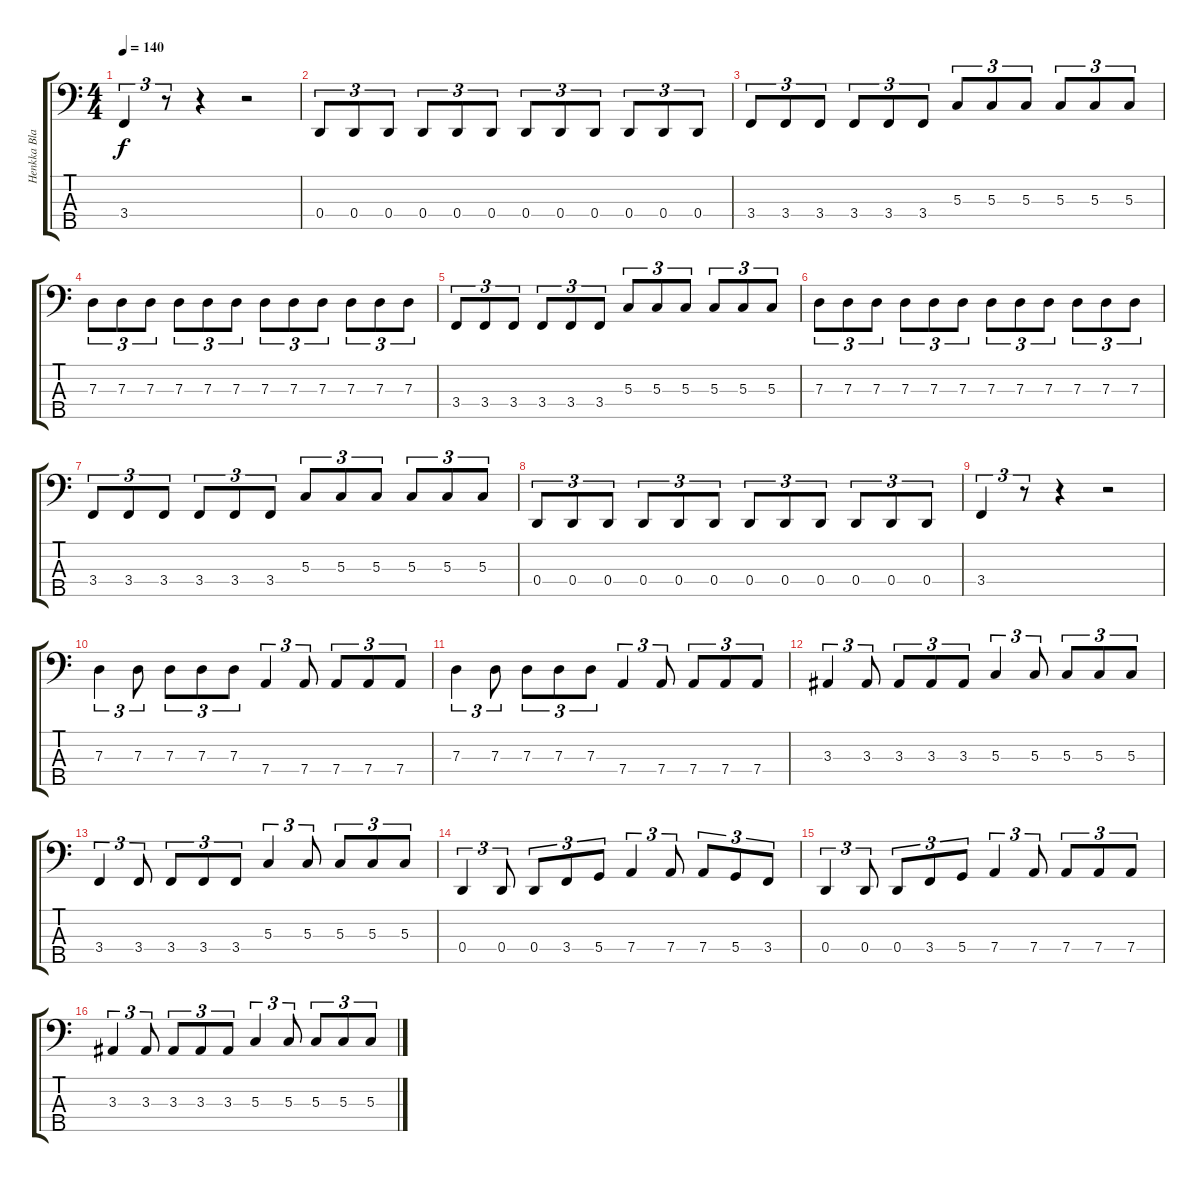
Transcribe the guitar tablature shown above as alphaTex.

\track ("Henkka Blacksmith" "Henkka Bla") {instrument electricbasspick}
\staff {score tabs}
\tuning (F2 C2 G1 D1 A0) {hide}
\ts (4 4)
\tempo 140
\clef f4
\ks c
3.4.4{tu (3 2) dy f} r.8{tu (3 2)} r.4 r.2 |
0.4.8{tu (3 2)} 0.4.8{tu (3 2)} 0.4.8{tu (3 2)} 0.4.8{tu (3 2)} 0.4.8{tu (3 2)} 0.4.8{tu (3 2)} 0.4.8{tu (3 2)} 0.4.8{tu (3 2)} 0.4.8{tu (3 2)} 0.4.8{tu (3 2)} 0.4.8{tu (3 2)} 0.4.8{tu (3 2)} |
3.4.8{tu (3 2)} 3.4.8{tu (3 2)} 3.4.8{tu (3 2)} 3.4.8{tu (3 2)} 3.4.8{tu (3 2)} 3.4.8{tu (3 2)} 5.3.8{tu (3 2)} 5.3.8{tu (3 2)} 5.3.8{tu (3 2)} 5.3.8{tu (3 2)} 5.3.8{tu (3 2)} 5.3.8{tu (3 2)} |
7.3.8{tu (3 2)} 7.3.8{tu (3 2)} 7.3.8{tu (3 2)} 7.3.8{tu (3 2)} 7.3.8{tu (3 2)} 7.3.8{tu (3 2)} 7.3.8{tu (3 2)} 7.3.8{tu (3 2)} 7.3.8{tu (3 2)} 7.3.8{tu (3 2)} 7.3.8{tu (3 2)} 7.3.8{tu (3 2)} |
3.4.8{tu (3 2)} 3.4.8{tu (3 2)} 3.4.8{tu (3 2)} 3.4.8{tu (3 2)} 3.4.8{tu (3 2)} 3.4.8{tu (3 2)} 5.3.8{tu (3 2)} 5.3.8{tu (3 2)} 5.3.8{tu (3 2)} 5.3.8{tu (3 2)} 5.3.8{tu (3 2)} 5.3.8{tu (3 2)} |
7.3.8{tu (3 2)} 7.3.8{tu (3 2)} 7.3.8{tu (3 2)} 7.3.8{tu (3 2)} 7.3.8{tu (3 2)} 7.3.8{tu (3 2)} 7.3.8{tu (3 2)} 7.3.8{tu (3 2)} 7.3.8{tu (3 2)} 7.3.8{tu (3 2)} 7.3.8{tu (3 2)} 7.3.8{tu (3 2)} |
3.4.8{tu (3 2)} 3.4.8{tu (3 2)} 3.4.8{tu (3 2)} 3.4.8{tu (3 2)} 3.4.8{tu (3 2)} 3.4.8{tu (3 2)} 5.3.8{tu (3 2)} 5.3.8{tu (3 2)} 5.3.8{tu (3 2)} 5.3.8{tu (3 2)} 5.3.8{tu (3 2)} 5.3.8{tu (3 2)} |
0.4.8{tu (3 2)} 0.4.8{tu (3 2)} 0.4.8{tu (3 2)} 0.4.8{tu (3 2)} 0.4.8{tu (3 2)} 0.4.8{tu (3 2)} 0.4.8{tu (3 2)} 0.4.8{tu (3 2)} 0.4.8{tu (3 2)} 0.4.8{tu (3 2)} 0.4.8{tu (3 2)} 0.4.8{tu (3 2)} |
3.4.4{tu (3 2)} r.8{tu (3 2)} r.4 r.2 |
7.3.4{tu (3 2)} 7.3.8{tu (3 2)} 7.3.8{tu (3 2)} 7.3.8{tu (3 2)} 7.3.8{tu (3 2)} 7.4.4{tu (3 2)} 7.4.8{tu (3 2)} 7.4.8{tu (3 2)} 7.4.8{tu (3 2)} 7.4.8{tu (3 2)} |
7.3.4{tu (3 2)} 7.3.8{tu (3 2)} 7.3.8{tu (3 2)} 7.3.8{tu (3 2)} 7.3.8{tu (3 2)} 7.4.4{tu (3 2)} 7.4.8{tu (3 2)} 7.4.8{tu (3 2)} 7.4.8{tu (3 2)} 7.4.8{tu (3 2)} |
3.3.4{tu (3 2)} 3.3.8{tu (3 2)} 3.3.8{tu (3 2)} 3.3.8{tu (3 2)} 3.3.8{tu (3 2)} 5.3.4{tu (3 2)} 5.3.8{tu (3 2)} 5.3.8{tu (3 2)} 5.3.8{tu (3 2)} 5.3.8{tu (3 2)} |
3.4.4{tu (3 2)} 3.4.8{tu (3 2)} 3.4.8{tu (3 2)} 3.4.8{tu (3 2)} 3.4.8{tu (3 2)} 5.3.4{tu (3 2)} 5.3.8{tu (3 2)} 5.3.8{tu (3 2)} 5.3.8{tu (3 2)} 5.3.8{tu (3 2)} |
0.4.4{tu (3 2)} 0.4.8{tu (3 2)} 0.4.8{tu (3 2)} 3.4.8{tu (3 2)} 5.4.8{tu (3 2)} 7.4.4{tu (3 2)} 7.4.8{tu (3 2)} 7.4.8{tu (3 2)} 5.4.8{tu (3 2)} 3.4.8{tu (3 2)} |
0.4.4{tu (3 2)} 0.4.8{tu (3 2)} 0.4.8{tu (3 2)} 3.4.8{tu (3 2)} 5.4.8{tu (3 2)} 7.4.4{tu (3 2)} 7.4.8{tu (3 2)} 7.4.8{tu (3 2)} 7.4.8{tu (3 2)} 7.4.8{tu (3 2)} |
3.3.4{tu (3 2)} 3.3.8{tu (3 2)} 3.3.8{tu (3 2)} 3.3.8{tu (3 2)} 3.3.8{tu (3 2)} 5.3.4{tu (3 2)} 5.3.8{tu (3 2)} 5.3.8{tu (3 2)} 5.3.8{tu (3 2)} 5.3.8{tu (3 2)}
